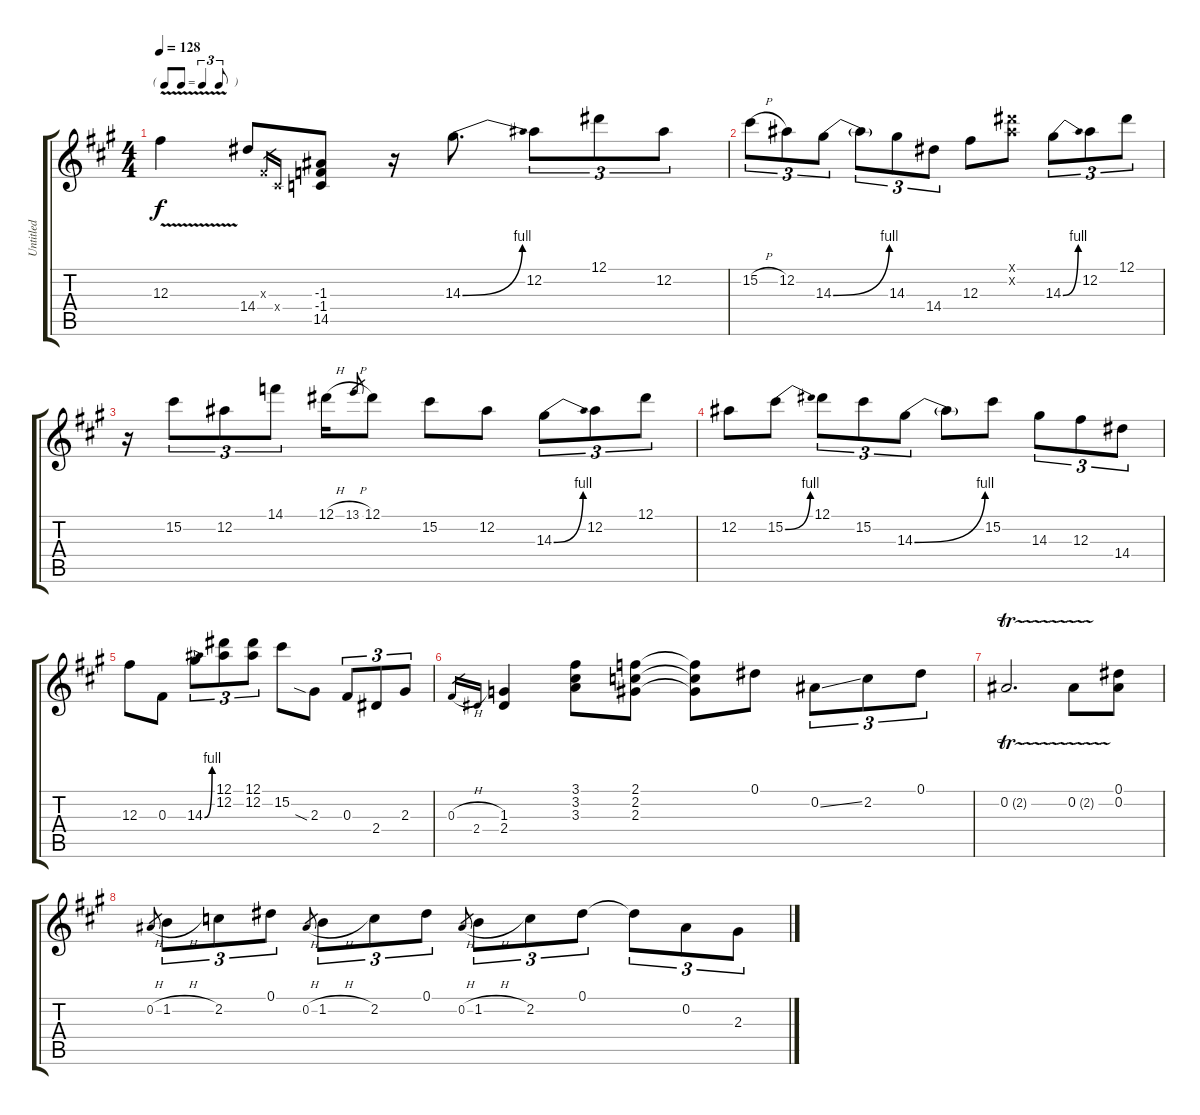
\track ("Untitled" "Untitled") {instrument distortionguitar}
\staff {score tabs}
\tuning (Eb4 Bb3 Gb3 Db3 Ab2 Eb2) {hide}
\ts (4 4)
\tf triplet8th
\tempo 128
\clef g2
\ks a
12.3{v}.4{dy f} 14.4.8 0.3{x}.16{gr} 0.4{x}.16{gr} (-1.3 -1.4 14.5).8 r.16 14.3{be (bend 0 0 60 4)}.8{d} 12.2.8{tu (3 2)} 12.1.8{tu (3 2)} 12.2.8{tu (3 2)} |
15.2{h}.8{tu (3 2)} 12.2.8{tu (3 2)} 14.3{be (bend 0 0 60 4)}.8{tu (3 2)} 14.3{t}.8{tu (3 2)} 14.3.8{tu (3 2)} 14.4.8{tu (3 2)} 12.3.8 (12.1{x} 12.2{x}).8 14.3{be (bend 0 0 60 4)}.8{tu (3 2)} 12.2.8{tu (3 2)} 12.1.8{tu (3 2)} |
r.16 15.2.8{tu (3 2)} 12.2.8{tu (3 2)} 14.1.8{tu (3 2)} 12.1{h}.16 13.1{h}.8{gr} 12.1.8 15.2.8 12.2.8 14.3{be (bend 0 0 60 4)}.8{tu (3 2)} 12.2.8{tu (3 2)} 12.1.8{tu (3 2)} |
12.2.8 15.2{be (bend 0 0 60 4)}.8 12.1.8{tu (3 2)} 15.2.8{tu (3 2)} 14.3{be (bend 0 0 60 4)}.8{tu (3 2)} 14.3{t}.8 15.2.8 14.3.8{tu (3 2)} 12.3.8{tu (3 2)} 14.4.8{tu (3 2)} |
12.3.8 0.3.8 14.3{be (bend 0 0 60 4)}.8{tu (3 2)} (12.1 12.2).8{tu (3 2)} (12.1 12.2).8{tu (3 2)} 15.2.8 2.3{sia}.8 0.3.8{tu (3 2)} 2.4.8{tu (3 2)} 2.3.8{tu (3 2)} |
0.3{h}.16{gr} 2.4.16{gr} (1.3 2.4).4 (3.1 3.2 3.3).8 (2.1 2.2 2.3).8 (2.1{t} 2.2{t} 2.3{t}).8 0.1.8 0.2{ss}.8{tu (3 2)} 2.2.8{tu (3 2)} 0.1.8{tu (3 2)} |
0.2{tr (2 32)}.2{d} 0.2{tr (2 32)}.8 (0.1 0.2).8 |
0.2{h}.8{gr} 1.2{h}.8{tu (3 2)} 2.2.8{tu (3 2)} 0.1.8{tu (3 2)} 0.2{h}.8{gr} 1.2{h}.8{tu (3 2)} 2.2.8{tu (3 2)} 0.1.8{tu (3 2)} 0.2{h}.8{gr} 1.2{h}.8{tu (3 2)} 2.2.8{tu (3 2)} 0.1.8{tu (3 2)} 0.1{t}.8{tu (3 2)} 0.2.8{tu (3 2)} 2.3.8{tu (3 2)}
